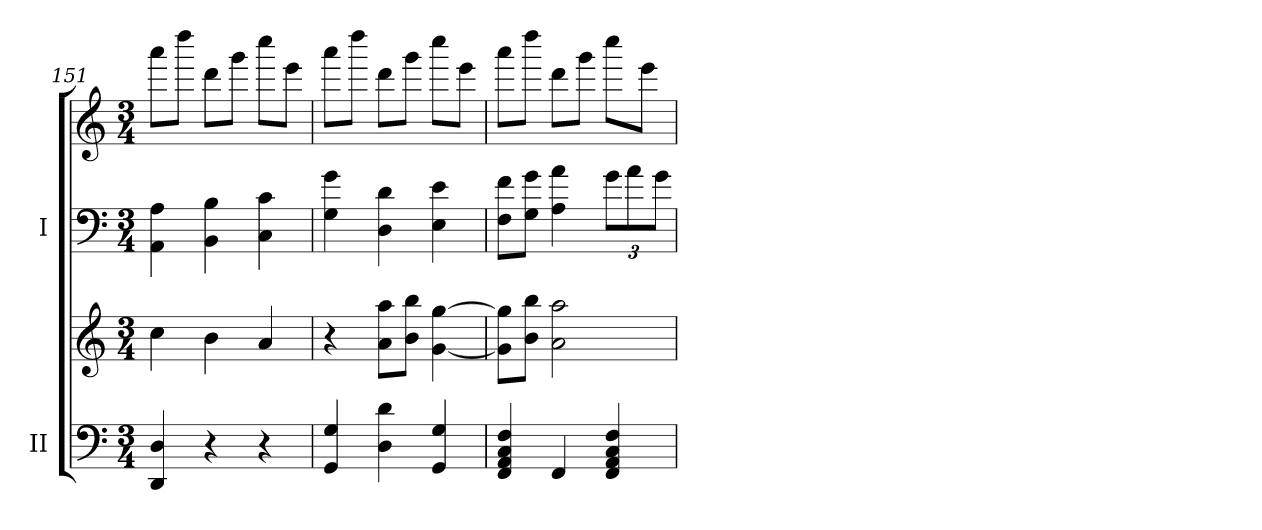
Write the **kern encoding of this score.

**kern	**kern	**kern	**kern
*part2	*part2	*part1	*part1
*staff4	*staff3	*staff2	*staff1
*I"II	*	*I"I	*
*I'II	*	*I'I	*
!!LO:PB:g=z
*clefF4	*clefG2	*clefF4	*clefG2
*k[]	*k[]	*k[]	*k[]
*M3/4	*M3/4	*M3/4	*M3/4
=151	=151	=151	=151
4DD/ 4D/	4cc\	4AA\ 4A\	8aaa\L
.	.	.	8dddd\J
4r	4b\	4BB\ 4B\	8ddd\L
.	.	.	8ggg\J
4r	4a/	4C\ 4c\	8cccc\L
.	.	.	8eee\J
=152	=152	=152	=152
4GG/ 4G/	4r	4G\ 4g\	8aaa\L
.	.	.	8dddd\J
4D\ 4d\	8a\ 8aa\L	4D\ 4d\	8ddd\L
.	8b\ 8bb!\J	.	8ggg\J
4GG/ 4G/	[4g\ [4gg\	4E\ 4e\	8cccc\L
.	.	.	8eee\J
=153	=153	=153	=153
4FF/ 4AA/ 4C/ 4F/	8g\] 8gg\]L	8F\ 8f\L	8aaa\L
.	8b\ 8bb\J	8G\ 8g\J	8dddd\J
4FF/	2a\ 2aa\	4A\ 4a\	8ddd\L
.	.	.	8ggg\J
*	*	*Xbrackettup	*
4FF/ 4AA/ 4C/ 4F/	.	12g\L	8cccc\L
.	.	12a\	.
.	.	.	8eee\J
.	.	12g\J	.
=	=	=	=
*-	*-	*-	*-
